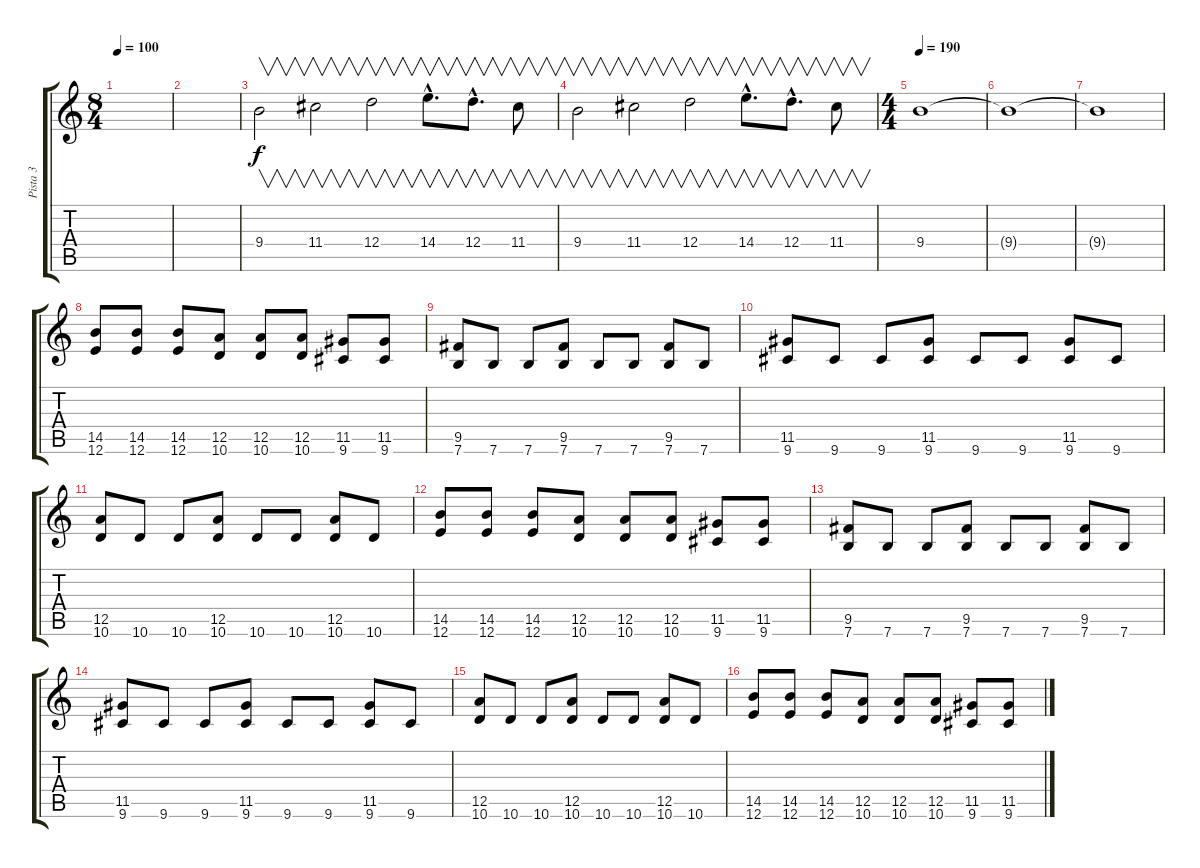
\track ("Pista 3" "Pista 3") {instrument distortionguitar}
\staff {score tabs}
\tuning (E4 B3 G3 D3 A2 E2) {hide}
\ts (8 4)
\tempo 100
\clef g2
\ks c
|
|
9.4.2{v} 11.4.2{v} 12.4.2{v} 14.4{hac}.8{v d} 12.4{hac}.8{v d} 11.4.8{v} |
9.4.2{v} 11.4.2{v} 12.4.2{v} 14.4{hac}.8{v d} 12.4{hac}.8{v d} 11.4.8{v} |
\ts (4 4)
\tempo 190
9.4.1{volume 10} |
9.4{t}.1{volume 4} |
9.4{t}.1{volume 0} |
(14.5 12.6).8{volume 16} (14.5 12.6).8 (14.5 12.6).8 (12.5 10.6).8 (12.5 10.6).8 (12.5 10.6).8 (11.5 9.6).8 (11.5 9.6).8 |
(9.5 7.6).8 7.6.8 7.6.8 (9.5 7.6).8 7.6.8 7.6.8 (9.5 7.6).8 7.6.8 |
(11.5 9.6).8 9.6.8 9.6.8 (11.5 9.6).8 9.6.8 9.6.8 (11.5 9.6).8 9.6.8 |
(12.5 10.6).8 10.6.8 10.6.8 (12.5 10.6).8 10.6.8 10.6.8 (12.5 10.6).8 10.6.8 |
(14.5 12.6).8 (14.5 12.6).8 (14.5 12.6).8 (12.5 10.6).8 (12.5 10.6).8 (12.5 10.6).8 (11.5 9.6).8 (11.5 9.6).8 |
(9.5 7.6).8 7.6.8 7.6.8 (9.5 7.6).8 7.6.8 7.6.8 (9.5 7.6).8 7.6.8 |
(11.5 9.6).8 9.6.8 9.6.8 (11.5 9.6).8 9.6.8 9.6.8 (11.5 9.6).8 9.6.8 |
(12.5 10.6).8 10.6.8 10.6.8 (12.5 10.6).8 10.6.8 10.6.8 (12.5 10.6).8 10.6.8 |
(14.5 12.6).8 (14.5 12.6).8 (14.5 12.6).8 (12.5 10.6).8 (12.5 10.6).8 (12.5 10.6).8 (11.5 9.6).8 (11.5 9.6).8
